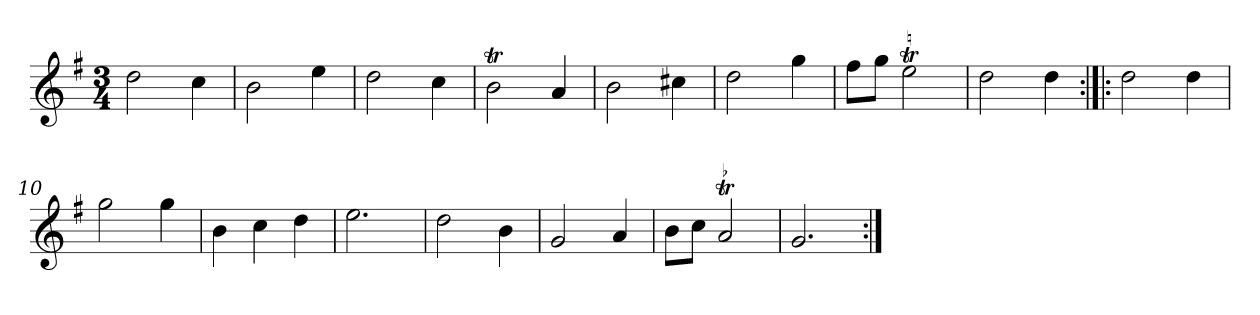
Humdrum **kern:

**kern
*part1
*staff1
*clefG2
*k[f#]
*G:
*M3/4
*MM138
=1
2dd
4cc
=2
2b
4ee
=3
2dd
4cc
=4
2bt
4a
=5
2b
4cc#X
=6
2dd
4gg
=7
8ff#\L
8gg\J
2eet
=8
2dd
4dd
=9:|!|:
2dd
4dd
=10
2gg
4gg
=11
4b
4cc
4dd
=12
2.ee
=13
2dd
4b
=14
2g
4a
=15
8b\L
8cc\J
!LO:TR:acc=-
2at
=16
2.g
=:|!
*-
